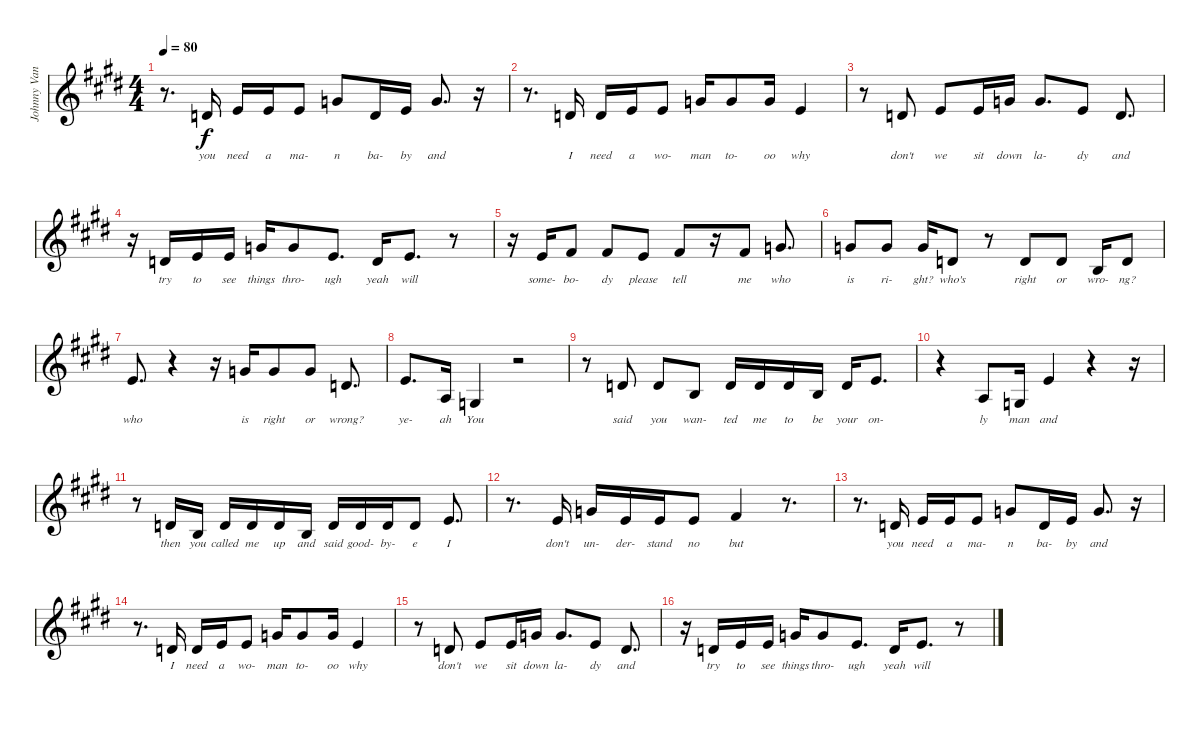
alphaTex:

\track ("Johnny Van Zant Vocals" "Johnny Van") {instrument violin}
\staff {score}
\tuning (E4 B3 G3 D3 A2 E2) {hide}
\ts (4 4)
\tempo 80
\clef g2
\ks e
r.8{d dy f} 7.3.16{lyrics (0 "you") lyrics (1 "") lyrics (2 "") lyrics (3 "") lyrics (4 "")} 9.3.16{lyrics (0 "need") lyrics (1 "") lyrics (2 "") lyrics (3 "") lyrics (4 "")} 9.3.16{lyrics (0 "a") lyrics (1 "") lyrics (2 "") lyrics (3 "") lyrics (4 "")} 9.3.8{lyrics (0 "ma-") lyrics (1 "") lyrics (2 "") lyrics (3 "") lyrics (4 "")} 8.2.8{lyrics (0 "n") lyrics (1 "") lyrics (2 "") lyrics (3 "") lyrics (4 "")} 7.3.16{lyrics (0 "ba-") lyrics (1 "") lyrics (2 "") lyrics (3 "") lyrics (4 "")} 9.3.16{lyrics (0 "by") lyrics (1 "") lyrics (2 "") lyrics (3 "") lyrics (4 "")} 8.2.8{d lyrics (0 "and") lyrics (1 "") lyrics (2 "") lyrics (3 "") lyrics (4 "")} r.16 |
r.8{d} 7.3.16{lyrics (0 "I") lyrics (1 "") lyrics (2 "") lyrics (3 "") lyrics (4 "")} 7.3.16{lyrics (0 "need") lyrics (1 "") lyrics (2 "") lyrics (3 "") lyrics (4 "")} 9.3.16{lyrics (0 "a") lyrics (1 "") lyrics (2 "") lyrics (3 "") lyrics (4 "")} 9.3.8{lyrics (0 "wo-") lyrics (1 "") lyrics (2 "") lyrics (3 "") lyrics (4 "")} 8.2.16{lyrics (0 "man") lyrics (1 "") lyrics (2 "") lyrics (3 "") lyrics (4 "")} 8.2.8{lyrics (0 "to-") lyrics (1 "") lyrics (2 "") lyrics (3 "") lyrics (4 "")} 8.2.16{lyrics (0 "oo") lyrics (1 "") lyrics (2 "") lyrics (3 "") lyrics (4 "")} 9.3.4{lyrics (0 "why") lyrics (1 "") lyrics (2 "") lyrics (3 "") lyrics (4 "")} |
r.8 7.3.8{lyrics (0 "don't") lyrics (1 "") lyrics (2 "") lyrics (3 "") lyrics (4 "")} 9.3.8{lyrics (0 "we") lyrics (1 "") lyrics (2 "") lyrics (3 "") lyrics (4 "")} 9.3.16{lyrics (0 "sit") lyrics (1 "") lyrics (2 "") lyrics (3 "") lyrics (4 "")} 8.2.16{lyrics (0 "down") lyrics (1 "") lyrics (2 "") lyrics (3 "") lyrics (4 "")} 8.2.8{d lyrics (0 "la-") lyrics (1 "") lyrics (2 "") lyrics (3 "") lyrics (4 "")} 9.3.8{lyrics (0 "dy") lyrics (1 "") lyrics (2 "") lyrics (3 "") lyrics (4 "")} 7.3.8{d lyrics (0 "and") lyrics (1 "") lyrics (2 "") lyrics (3 "") lyrics (4 "")} |
r.16 7.3.16{lyrics (0 "try") lyrics (1 "") lyrics (2 "") lyrics (3 "") lyrics (4 "")} 9.3.16{lyrics (0 "to") lyrics (1 "") lyrics (2 "") lyrics (3 "") lyrics (4 "")} 9.3.16{lyrics (0 "see") lyrics (1 "") lyrics (2 "") lyrics (3 "") lyrics (4 "")} 8.2.16{lyrics (0 "things") lyrics (1 "") lyrics (2 "") lyrics (3 "") lyrics (4 "")} 8.2.8{lyrics (0 "thro-") lyrics (1 "") lyrics (2 "") lyrics (3 "") lyrics (4 "")} 9.3.8{d lyrics (0 "ugh") lyrics (1 "") lyrics (2 "") lyrics (3 "") lyrics (4 "")} 7.3.16{lyrics (0 "yeah") lyrics (1 "") lyrics (2 "") lyrics (3 "") lyrics (4 "")} 9.3.8{d lyrics (0 "will") lyrics (1 "") lyrics (2 "") lyrics (3 "") lyrics (4 "")} r.8 |
r.16 9.3.16{lyrics (0 "some-") lyrics (1 "") lyrics (2 "") lyrics (3 "") lyrics (4 "")} 7.2.8{lyrics (0 "bo-") lyrics (1 "") lyrics (2 "") lyrics (3 "") lyrics (4 "")} 7.2.8{lyrics (0 "dy") lyrics (1 "") lyrics (2 "") lyrics (3 "") lyrics (4 "")} 9.3.8{lyrics (0 "please") lyrics (1 "") lyrics (2 "") lyrics (3 "") lyrics (4 "")} 7.2.8{lyrics (0 "tell") lyrics (1 "") lyrics (2 "") lyrics (3 "") lyrics (4 "")} r.16 7.2.8{lyrics (0 "me") lyrics (1 "") lyrics (2 "") lyrics (3 "") lyrics (4 "")} 8.2.8{d lyrics (0 "who") lyrics (1 "") lyrics (2 "") lyrics (3 "") lyrics (4 "")} |
8.2.8{lyrics (0 "is") lyrics (1 "") lyrics (2 "") lyrics (3 "") lyrics (4 "")} 8.2.8{lyrics (0 "ri-") lyrics (1 "") lyrics (2 "") lyrics (3 "") lyrics (4 "")} 8.2.16{lyrics (0 "ght?") lyrics (1 "") lyrics (2 "") lyrics (3 "") lyrics (4 "")} 7.3.8{lyrics (0 "who's") lyrics (1 "") lyrics (2 "") lyrics (3 "") lyrics (4 "")} r.8 7.3.8{lyrics (0 "right") lyrics (1 "") lyrics (2 "") lyrics (3 "") lyrics (4 "")} 7.3.8{lyrics (0 "or") lyrics (1 "") lyrics (2 "") lyrics (3 "") lyrics (4 "")} 9.4.16{lyrics (0 "wro-") lyrics (1 "") lyrics (2 "") lyrics (3 "") lyrics (4 "")} 7.3.8{lyrics (0 "ng?") lyrics (1 "") lyrics (2 "") lyrics (3 "") lyrics (4 "")} |
9.3.8{d lyrics (0 "who") lyrics (1 "") lyrics (2 "") lyrics (3 "") lyrics (4 "")} r.4 r.16 8.2.16{lyrics (0 "is") lyrics (1 "") lyrics (2 "") lyrics (3 "") lyrics (4 "")} 8.2.8{lyrics (0 "right") lyrics (1 "") lyrics (2 "") lyrics (3 "") lyrics (4 "")} 8.2.8{lyrics (0 "or") lyrics (1 "") lyrics (2 "") lyrics (3 "") lyrics (4 "")} 7.3.8{d lyrics (0 "wrong?") lyrics (1 "") lyrics (2 "") lyrics (3 "") lyrics (4 "")} |
9.3.8{d lyrics (0 "ye-") lyrics (1 "") lyrics (2 "") lyrics (3 "") lyrics (4 "")} 7.4.16{lyrics (0 "ah") lyrics (1 "") lyrics (2 "") lyrics (3 "") lyrics (4 "")} 10.5.4{lyrics (0 "You") lyrics (1 "") lyrics (2 "") lyrics (3 "") lyrics (4 "")} r.2 |
r.8 7.3.8{lyrics (0 "said") lyrics (1 "") lyrics (2 "") lyrics (3 "") lyrics (4 "")} 7.3.8{lyrics (0 "you") lyrics (1 "") lyrics (2 "") lyrics (3 "") lyrics (4 "")} 9.4.8{lyrics (0 "wan-") lyrics (1 "") lyrics (2 "") lyrics (3 "") lyrics (4 "")} 7.3.16{lyrics (0 "ted") lyrics (1 "") lyrics (2 "") lyrics (3 "") lyrics (4 "")} 7.3.16{lyrics (0 "me") lyrics (1 "") lyrics (2 "") lyrics (3 "") lyrics (4 "")} 7.3.16{lyrics (0 "to") lyrics (1 "") lyrics (2 "") lyrics (3 "") lyrics (4 "")} 9.4.16{lyrics (0 "be") lyrics (1 "") lyrics (2 "") lyrics (3 "") lyrics (4 "")} 7.3.16{lyrics (0 "your") lyrics (1 "") lyrics (2 "") lyrics (3 "") lyrics (4 "")} 9.3.8{d lyrics (0 "on-") lyrics (1 "") lyrics (2 "") lyrics (3 "") lyrics (4 "")} |
r.4 7.4.8{lyrics (0 "ly") lyrics (1 "") lyrics (2 "") lyrics (3 "") lyrics (4 "")} 10.5.16{lyrics (0 "man") lyrics (1 "") lyrics (2 "") lyrics (3 "") lyrics (4 "")} 9.3.4{lyrics (0 "and") lyrics (1 "") lyrics (2 "") lyrics (3 "") lyrics (4 "")} r.4 r.16 |
r.8 7.3.16{lyrics (0 "then") lyrics (1 "") lyrics (2 "") lyrics (3 "") lyrics (4 "")} 9.4.16{lyrics (0 "you") lyrics (1 "") lyrics (2 "") lyrics (3 "") lyrics (4 "")} 7.3.16{lyrics (0 "called") lyrics (1 "") lyrics (2 "") lyrics (3 "") lyrics (4 "")} 7.3.16{lyrics (0 "me") lyrics (1 "") lyrics (2 "") lyrics (3 "") lyrics (4 "")} 7.3.16{lyrics (0 "up") lyrics (1 "") lyrics (2 "") lyrics (3 "") lyrics (4 "")} 9.4.16{lyrics (0 "and") lyrics (1 "") lyrics (2 "") lyrics (3 "") lyrics (4 "")} 7.3.16{lyrics (0 "said") lyrics (1 "") lyrics (2 "") lyrics (3 "") lyrics (4 "")} 7.3.16{lyrics (0 "good-") lyrics (1 "") lyrics (2 "") lyrics (3 "") lyrics (4 "")} 7.3.16{lyrics (0 "by-") lyrics (1 "") lyrics (2 "") lyrics (3 "") lyrics (4 "")} 7.3.8{lyrics (0 "e") lyrics (1 "") lyrics (2 "") lyrics (3 "") lyrics (4 "")} 9.3.8{d lyrics (0 "I") lyrics (1 "") lyrics (2 "") lyrics (3 "") lyrics (4 "")} |
r.8{d} 9.3.16{lyrics (0 "don't") lyrics (1 "") lyrics (2 "") lyrics (3 "") lyrics (4 "")} 8.2.16{lyrics (0 "un-") lyrics (1 "") lyrics (2 "") lyrics (3 "") lyrics (4 "")} 9.3.16{lyrics (0 "der-") lyrics (1 "") lyrics (2 "") lyrics (3 "") lyrics (4 "")} 9.3.16{lyrics (0 "stand") lyrics (1 "") lyrics (2 "") lyrics (3 "") lyrics (4 "")} 9.3.8{lyrics (0 "no") lyrics (1 "") lyrics (2 "") lyrics (3 "") lyrics (4 "")} 7.2{be (custom 0 0 10 2 20 2 30 0 40 0 50 2 60 2)}.4{lyrics (0 "but") lyrics (1 "") lyrics (2 "") lyrics (3 "") lyrics (4 "")} r.8{d} |
r.8{d} 7.3.16{lyrics (0 "you") lyrics (1 "") lyrics (2 "") lyrics (3 "") lyrics (4 "")} 9.3.16{lyrics (0 "need") lyrics (1 "") lyrics (2 "") lyrics (3 "") lyrics (4 "")} 9.3.16{lyrics (0 "a") lyrics (1 "") lyrics (2 "") lyrics (3 "") lyrics (4 "")} 9.3.8{lyrics (0 "ma-") lyrics (1 "") lyrics (2 "") lyrics (3 "") lyrics (4 "")} 8.2.8{lyrics (0 "n") lyrics (1 "") lyrics (2 "") lyrics (3 "") lyrics (4 "")} 7.3.16{lyrics (0 "ba-") lyrics (1 "") lyrics (2 "") lyrics (3 "") lyrics (4 "")} 9.3.16{lyrics (0 "by") lyrics (1 "") lyrics (2 "") lyrics (3 "") lyrics (4 "")} 8.2.8{d lyrics (0 "and") lyrics (1 "") lyrics (2 "") lyrics (3 "") lyrics (4 "")} r.16 |
r.8{d} 7.3.16{lyrics (0 "I") lyrics (1 "") lyrics (2 "") lyrics (3 "") lyrics (4 "")} 7.3.16{lyrics (0 "need") lyrics (1 "") lyrics (2 "") lyrics (3 "") lyrics (4 "")} 9.3.16{lyrics (0 "a") lyrics (1 "") lyrics (2 "") lyrics (3 "") lyrics (4 "")} 9.3.8{lyrics (0 "wo-") lyrics (1 "") lyrics (2 "") lyrics (3 "") lyrics (4 "")} 8.2.16{lyrics (0 "man") lyrics (1 "") lyrics (2 "") lyrics (3 "") lyrics (4 "")} 8.2.8{lyrics (0 "to-") lyrics (1 "") lyrics (2 "") lyrics (3 "") lyrics (4 "")} 8.2.16{lyrics (0 "oo") lyrics (1 "") lyrics (2 "") lyrics (3 "") lyrics (4 "")} 9.3.4{lyrics (0 "why") lyrics (1 "") lyrics (2 "") lyrics (3 "") lyrics (4 "")} |
r.8 7.3.8{lyrics (0 "don't") lyrics (1 "") lyrics (2 "") lyrics (3 "") lyrics (4 "")} 9.3.8{lyrics (0 "we") lyrics (1 "") lyrics (2 "") lyrics (3 "") lyrics (4 "")} 9.3.16{lyrics (0 "sit") lyrics (1 "") lyrics (2 "") lyrics (3 "") lyrics (4 "")} 8.2.16{lyrics (0 "down") lyrics (1 "") lyrics (2 "") lyrics (3 "") lyrics (4 "")} 8.2.8{d lyrics (0 "la-") lyrics (1 "") lyrics (2 "") lyrics (3 "") lyrics (4 "")} 9.3.8{lyrics (0 "dy") lyrics (1 "") lyrics (2 "") lyrics (3 "") lyrics (4 "")} 7.3.8{d lyrics (0 "and") lyrics (1 "") lyrics (2 "") lyrics (3 "") lyrics (4 "")} |
r.16 7.3.16{lyrics (0 "try") lyrics (1 "") lyrics (2 "") lyrics (3 "") lyrics (4 "")} 9.3.16{lyrics (0 "to") lyrics (1 "") lyrics (2 "") lyrics (3 "") lyrics (4 "")} 9.3.16{lyrics (0 "see") lyrics (1 "") lyrics (2 "") lyrics (3 "") lyrics (4 "")} 8.2.16{lyrics (0 "things") lyrics (1 "") lyrics (2 "") lyrics (3 "") lyrics (4 "")} 8.2.8{lyrics (0 "thro-") lyrics (1 "") lyrics (2 "") lyrics (3 "") lyrics (4 "")} 9.3.8{d lyrics (0 "ugh") lyrics (1 "") lyrics (2 "") lyrics (3 "") lyrics (4 "")} 7.3.16{lyrics (0 "yeah") lyrics (1 "") lyrics (2 "") lyrics (3 "") lyrics (4 "")} 9.3.8{d lyrics (0 "will") lyrics (1 "") lyrics (2 "") lyrics (3 "") lyrics (4 "")} r.8
